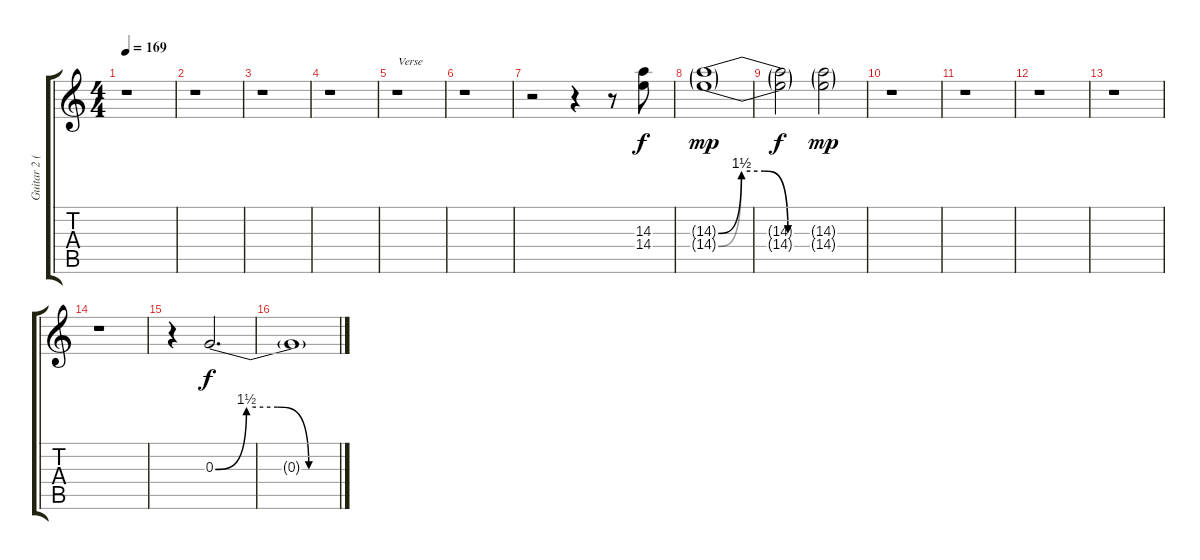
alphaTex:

\track ("Guitar 2 (Solo + Fills)" "Guitar 2 (") {instrument distortionguitar}
\staff {score tabs}
\tuning (E4 B3 G3 D3 A2 E2) {hide}
\ts (4 4)
\tempo 169
\clef g2
\ks c
r.1{dy f instrument distortionguitar} |
r.1 |
r.1 |
r.1 |
r.1{txt "Verse"} |
r.1 |
r.2 r.4 r.8 (14.3 14.4).8 |
(14.3{be (custom 0 0 15 6 30 6 45 0 60 0) g} 14.4{be (custom 0 0 15 6 30 6 45 0 60 0) g}).1{dy mp} |
(14.3{t} 14.4{t}).2{dy f} (14.3{g} 14.4{g}).2{dy mp} |
r.1 |
r.1 |
r.1 |
r.1 |
r.1 |
r.4 0.3{be (custom 0 0 15 6 30 6 45 0 60 0)}.2{d dy f} |
0.3{t}.1
